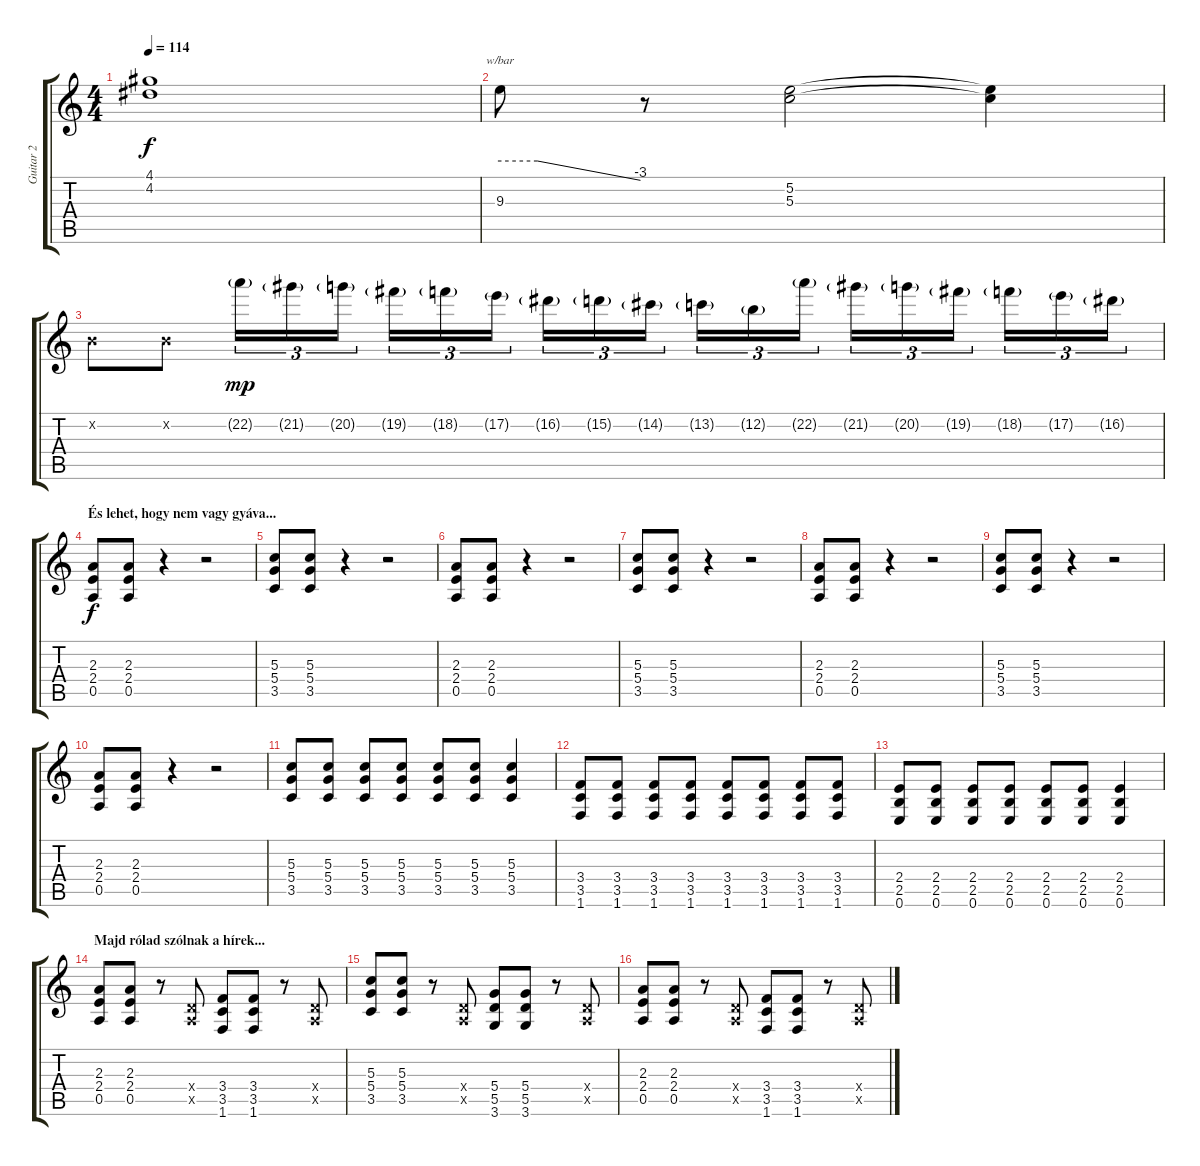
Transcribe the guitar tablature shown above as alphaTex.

\track ("Guitar 2" "Guitar 2") {instrument distortionguitar}
\staff {score tabs}
\tuning (E4 B3 G3 D3 A2 E2) {hide}
\ts (4 4)
\tempo 114
\clef g2
\ks c
(4.1{t} 4.2{t}).1{dy f} |
9.3.8{tbe (custom default 0 0 16 0 60 -12)} r.8 (5.2 5.3).2 (5.2{t} 5.3{t}).4 |
0.2{x}.8 0.2{x}.8 22.2{g}.16{tu (3 2) dy mp} 21.2{g}.16{tu (3 2)} 20.2{g}.16{tu (3 2)} 19.2{g}.16{tu (3 2)} 18.2{g}.16{tu (3 2)} 17.2{g}.16{tu (3 2)} 16.2{g}.16{tu (3 2)} 15.2{g}.16{tu (3 2)} 14.2{g}.16{tu (3 2)} 13.2{g}.16{tu (3 2)} 12.2{g}.16{tu (3 2)} 22.2{g}.16{tu (3 2)} 21.2{g}.16{tu (3 2)} 20.2{g}.16{tu (3 2)} 19.2{g}.16{tu (3 2)} 18.2{g}.16{tu (3 2)} 17.2{g}.16{tu (3 2)} 16.2{g}.16{tu (3 2)} |
\section ("" "És lehet, hogy nem vagy gyáva...")
(2.3 2.4 0.5).8{dy f} (2.3 2.4 0.5).8 r.4 r.2 |
(5.3 5.4 3.5).8 (5.3 5.4 3.5).8 r.4 r.2 |
(2.3 2.4 0.5).8 (2.3 2.4 0.5).8 r.4 r.2 |
(5.3 5.4 3.5).8 (5.3 5.4 3.5).8 r.4 r.2 |
(2.3 2.4 0.5).8 (2.3 2.4 0.5).8 r.4 r.2 |
(5.3 5.4 3.5).8 (5.3 5.4 3.5).8 r.4 r.2 |
(2.3 2.4 0.5).8 (2.3 2.4 0.5).8 r.4 r.2 |
(5.3 5.4 3.5).8 (5.3 5.4 3.5).8 (5.3 5.4 3.5).8 (5.3 5.4 3.5).8 (5.3 5.4 3.5).8 (5.3 5.4 3.5).8 (5.3 5.4 3.5).4 |
(3.4 3.5 1.6).8 (3.4 3.5 1.6).8 (3.4 3.5 1.6).8 (3.4 3.5 1.6).8 (3.4 3.5 1.6).8 (3.4 3.5 1.6).8 (3.4 3.5 1.6).8 (3.4 3.5 1.6).8 |
(2.4 2.5 0.6).8 (2.4 2.5 0.6).8 (2.4 2.5 0.6).8 (2.4 2.5 0.6).8 (2.4 2.5 0.6).8 (2.4 2.5 0.6).8 (2.4 2.5 0.6).4 |
\section ("" "Majd rólad szólnak a hírek...")
(2.3 2.4 0.5).8 (2.3 2.4 0.5).8 r.8 (0.4{x} 0.5{x}).8 (3.4 3.5 1.6).8 (3.4 3.5 1.6).8 r.8 (0.4{x} 0.5{x}).8 |
(5.3 5.4 3.5).8 (5.3 5.4 3.5).8 r.8 (0.4{x} 0.5{x}).8 (5.4 5.5 3.6).8 (5.4 5.5 3.6).8 r.8 (0.4{x} 0.5{x}).8 |
(2.3 2.4 0.5).8 (2.3 2.4 0.5).8 r.8 (0.4{x} 0.5{x}).8 (3.4 3.5 1.6).8 (3.4 3.5 1.6).8 r.8 (0.4{x} 0.5{x}).8
